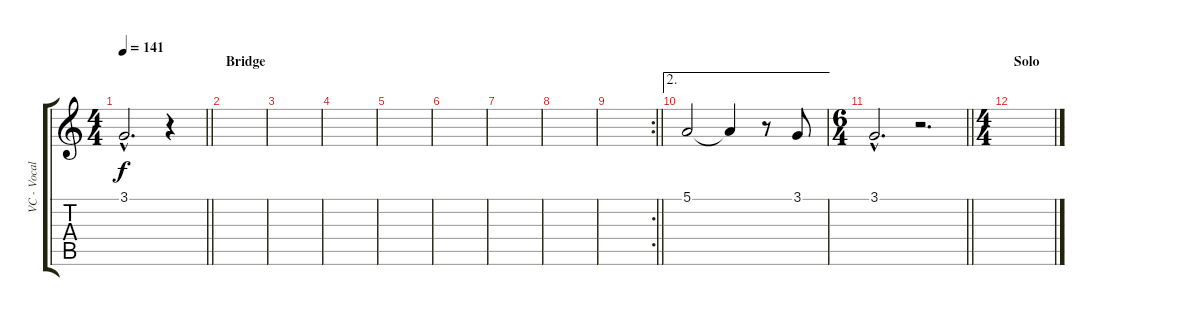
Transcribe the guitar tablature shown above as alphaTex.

\track ("VC - Vocalist" "VC - Vocal") {instrument harmonica}
\staff {score tabs}
\tuning (E4 B3 G3 D3 A2 E2) {hide}
\ts (4 4)
\tempo 141
\clef g2
\barLineRight lightlight
\ks c
3.1{hac}.2{d dy f} r.4 |
\section ("" "Bridge")
|
|
|
|
|
|
|
\rc 2
\barLineRight lightlight
|
\ae 2
5.1.2 5.1{t}.4 r.8 3.1.8 |
\ts (6 4)
\barLineRight lightlight
3.1{hac}.2{d} r.2{d} |
\ts (4 4)
\section ("" "Solo")
